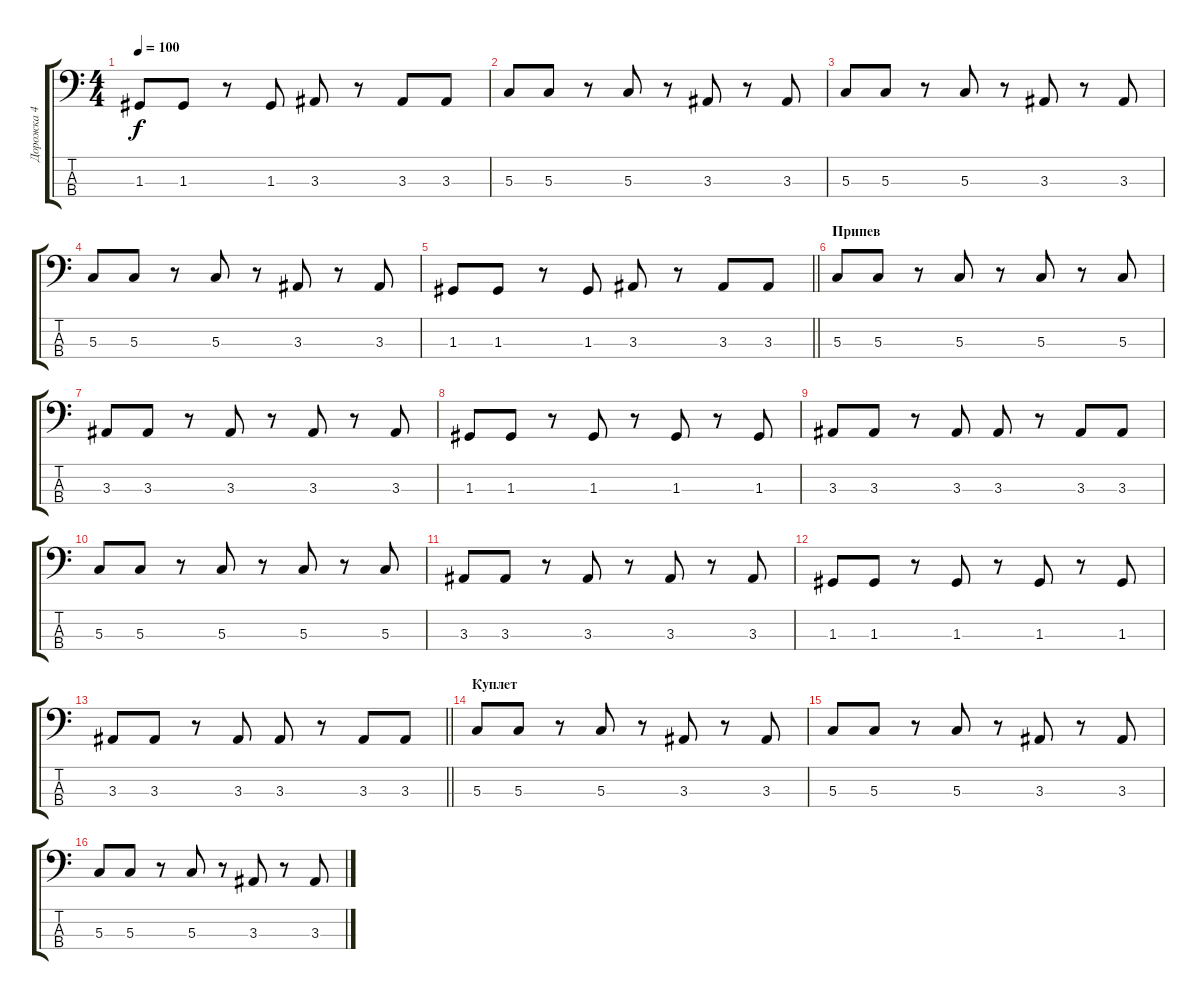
\track ("Дорожка 4" "Дорожка 4") {instrument electricbassfinger}
\staff {score tabs}
\tuning (F2 C2 G1 C1) {hide}
\ts (4 4)
\tempo 100
\clef f4
\ks c
1.3.8{dy f} 1.3.8 r.8 1.3.8 3.3.8 r.8 3.3.8 3.3.8 |
5.3.8 5.3.8 r.8 5.3.8 r.8 3.3.8 r.8 3.3.8 |
5.3.8 5.3.8 r.8 5.3.8 r.8 3.3.8 r.8 3.3.8 |
5.3.8 5.3.8 r.8 5.3.8 r.8 3.3.8 r.8 3.3.8 |
\barLineRight lightlight
1.3.8 1.3.8 r.8 1.3.8 3.3.8 r.8 3.3.8 3.3.8 |
\section ("" "Припев")
5.3.8 5.3.8 r.8 5.3.8 r.8 5.3.8 r.8 5.3.8 |
3.3.8 3.3.8 r.8 3.3.8 r.8 3.3.8 r.8 3.3.8 |
1.3.8 1.3.8 r.8 1.3.8 r.8 1.3.8 r.8 1.3.8 |
3.3.8 3.3.8 r.8 3.3.8 3.3.8 r.8 3.3.8 3.3.8 |
5.3.8 5.3.8 r.8 5.3.8 r.8 5.3.8 r.8 5.3.8 |
3.3.8 3.3.8 r.8 3.3.8 r.8 3.3.8 r.8 3.3.8 |
1.3.8 1.3.8 r.8 1.3.8 r.8 1.3.8 r.8 1.3.8 |
\barLineRight lightlight
3.3.8 3.3.8 r.8 3.3.8 3.3.8 r.8 3.3.8 3.3.8 |
\section ("" "Куплет")
5.3.8 5.3.8 r.8 5.3.8 r.8 3.3.8 r.8 3.3.8 |
5.3.8 5.3.8 r.8 5.3.8 r.8 3.3.8 r.8 3.3.8 |
5.3.8 5.3.8 r.8 5.3.8 r.8 3.3.8 r.8 3.3.8
